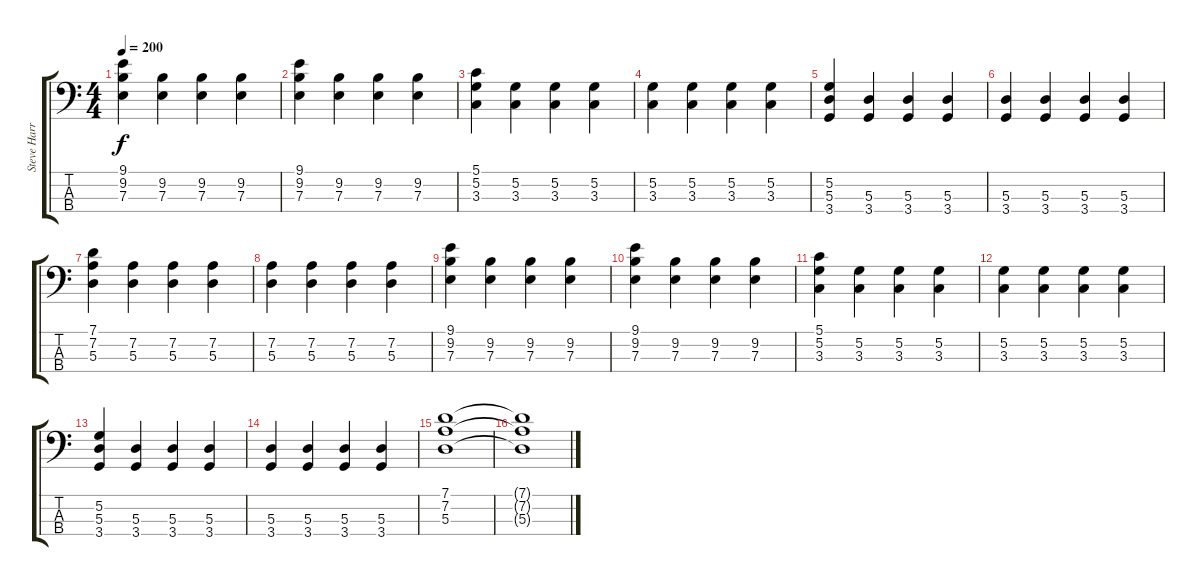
\track ("Steve Harris" "Steve Harr") {instrument slapbass2}
\staff {score tabs}
\tuning (G2 D2 A1 E1) {hide}
\ts (4 4)
\tempo 200
\clef f4
\ks c
(9.1 9.2 7.3).4{dy f} (9.2 7.3).4 (9.2 7.3).4 (9.2 7.3).4 |
(9.1 9.2 7.3).4 (9.2 7.3).4 (9.2 7.3).4 (9.2 7.3).4 |
(5.1 5.2 3.3).4 (5.2 3.3).4 (5.2 3.3).4 (5.2 3.3).4 |
(5.2 3.3).4 (5.2 3.3).4 (5.2 3.3).4 (5.2 3.3).4 |
(5.2 5.3 3.4).4 (5.3 3.4).4 (5.3 3.4).4 (5.3 3.4).4 |
(5.3 3.4).4 (5.3 3.4).4 (5.3 3.4).4 (5.3 3.4).4 |
(7.1 7.2 5.3).4 (7.2 5.3).4 (7.2 5.3).4 (7.2 5.3).4 |
(7.2 5.3).4 (7.2 5.3).4 (7.2 5.3).4 (7.2 5.3).4 |
(9.1 9.2 7.3).4 (9.2 7.3).4 (9.2 7.3).4 (9.2 7.3).4 |
(9.1 9.2 7.3).4 (9.2 7.3).4 (9.2 7.3).4 (9.2 7.3).4 |
(5.1 5.2 3.3).4 (5.2 3.3).4 (5.2 3.3).4 (5.2 3.3).4 |
(5.2 3.3).4 (5.2 3.3).4 (5.2 3.3).4 (5.2 3.3).4 |
(5.2 5.3 3.4).4 (5.3 3.4).4 (5.3 3.4).4 (5.3 3.4).4 |
(5.3 3.4).4 (5.3 3.4).4 (5.3 3.4).4 (5.3 3.4).4 |
(7.1 7.2 5.3).1 |
(7.1{t} 7.2{t} 5.3{t}).1
